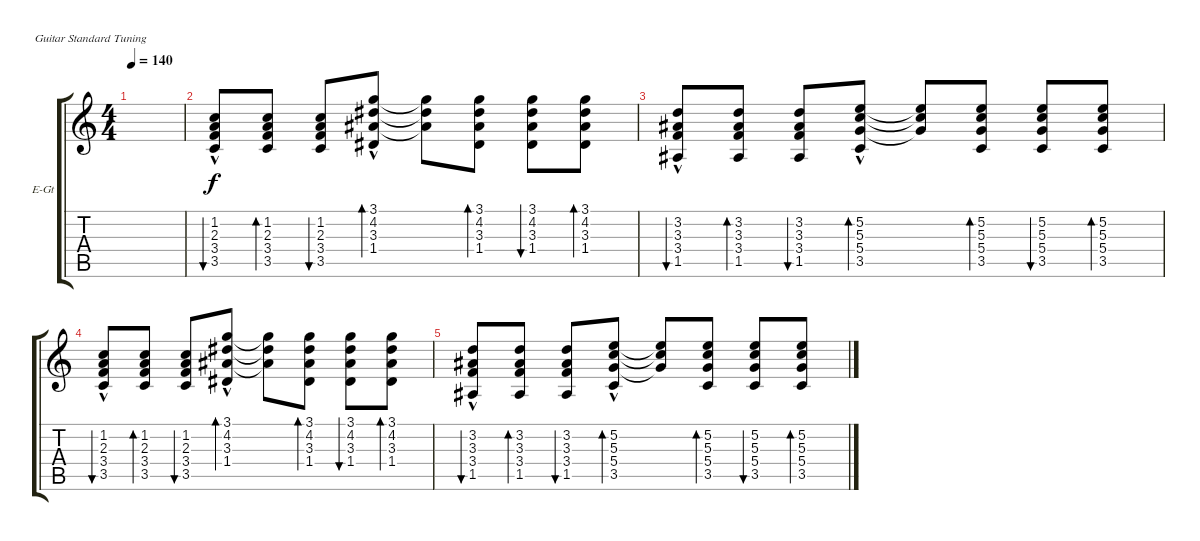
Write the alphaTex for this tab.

\defaultSystemsLayout 4
\bracketExtendMode groupsimilarinstruments
\firstSystemTrackNameOrientation horizontal
\otherSystemsTrackNameOrientation horizontal
\track ("Clean Guitar" "E-Gt") {instrument electricguitarclean}
\staff {score tabs}
\tuning (E4 B3 G3 D3 A2 E2)
\ts (4 4)
\tempo 140
\clef g2
\ks c
|
(3.5{hac} 3.4{hac} 2.3{hac} 1.2{hac}).8{bu 79} (3.5 3.4 2.3 1.2).8{bd 79} (3.5 3.4 2.3 1.2).8{bu 79} (3.1{hac} 4.2{hac} 3.3{hac} 1.4{hac}).8{bd 79} (3.3{t} 4.2{t} 3.1{t}).8 (3.1 4.2 3.3 1.4).8{bd 79} (3.1 4.2 3.3 1.4).8{bu 79} (3.1 4.2 3.3 1.4).8{bd 79} |
(3.2{hac} 3.3{hac} 3.4{hac} 1.5{hac}).8{bu 79} (3.2 3.3 3.4 1.5).8{bd 79} (3.2 3.3 3.4 1.5).8{bu 79} (5.4{hac} 5.3{hac} 5.2{hac} 3.5{hac}).8{bd 79} (5.2{t} 5.3{t} 5.4{t}).8 (5.4 5.3 5.2 3.5).8{bd 79} (5.4 5.3 5.2 3.5).8{bu 79} (5.4 5.3 5.2 3.5).8{bd 79} |
(3.5{hac} 3.4{hac} 2.3{hac} 1.2{hac}).8{bu 79} (3.5 3.4 2.3 1.2).8{bd 79} (3.5 3.4 2.3 1.2).8{bu 79} (3.1{hac} 4.2{hac} 3.3{hac} 1.4{hac}).8{bd 79} (3.3{t} 4.2{t} 3.1{t}).8 (3.1 4.2 3.3 1.4).8{bd 79} (3.1 4.2 3.3 1.4).8{bu 79} (3.1 4.2 3.3 1.4).8{bd 79} |
(3.2{hac} 3.3{hac} 3.4{hac} 1.5{hac}).8{bu 79} (3.2 3.3 3.4 1.5).8{bd 79} (3.2 3.3 3.4 1.5).8{bu 79} (5.4{hac} 5.3{hac} 5.2{hac} 3.5{hac}).8{bd 79} (5.2{t} 5.3{t} 5.4{t}).8 (5.4 5.3 5.2 3.5).8{bd 79} (5.4 5.3 5.2 3.5).8{bu 79} (5.4 5.3 5.2 3.5).8{bd 79}
